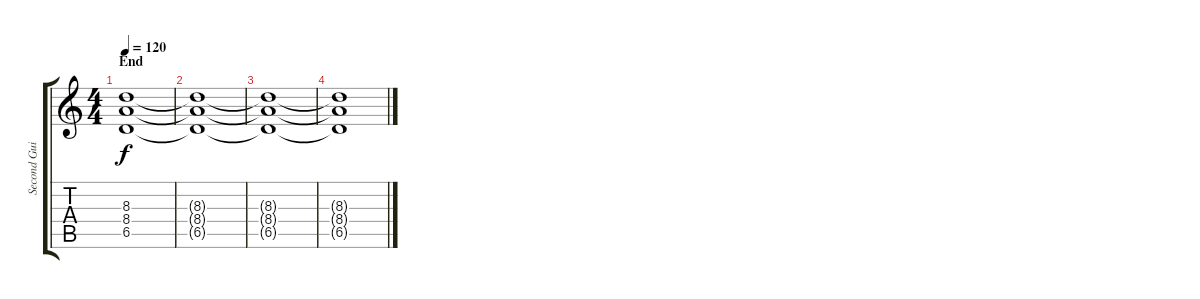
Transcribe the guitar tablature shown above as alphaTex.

\track ("Second Guitar" "Second Gui") {instrument overdrivenguitar}
\staff {score tabs}
\tuning (Eb4 Bb3 Gb3 Db3 Ab2 Eb2) {hide}
\ts (4 4)
\section ("" "End")
\tempo 120
\clef g2
\ks c
(8.3 8.4 6.5).1{dy f} |
(8.3{t} 8.4{t} 6.5{t}).1 |
(8.3{t} 8.4{t} 6.5{t}).1 |
(8.3{t} 8.4{t} 6.5{t}).1
